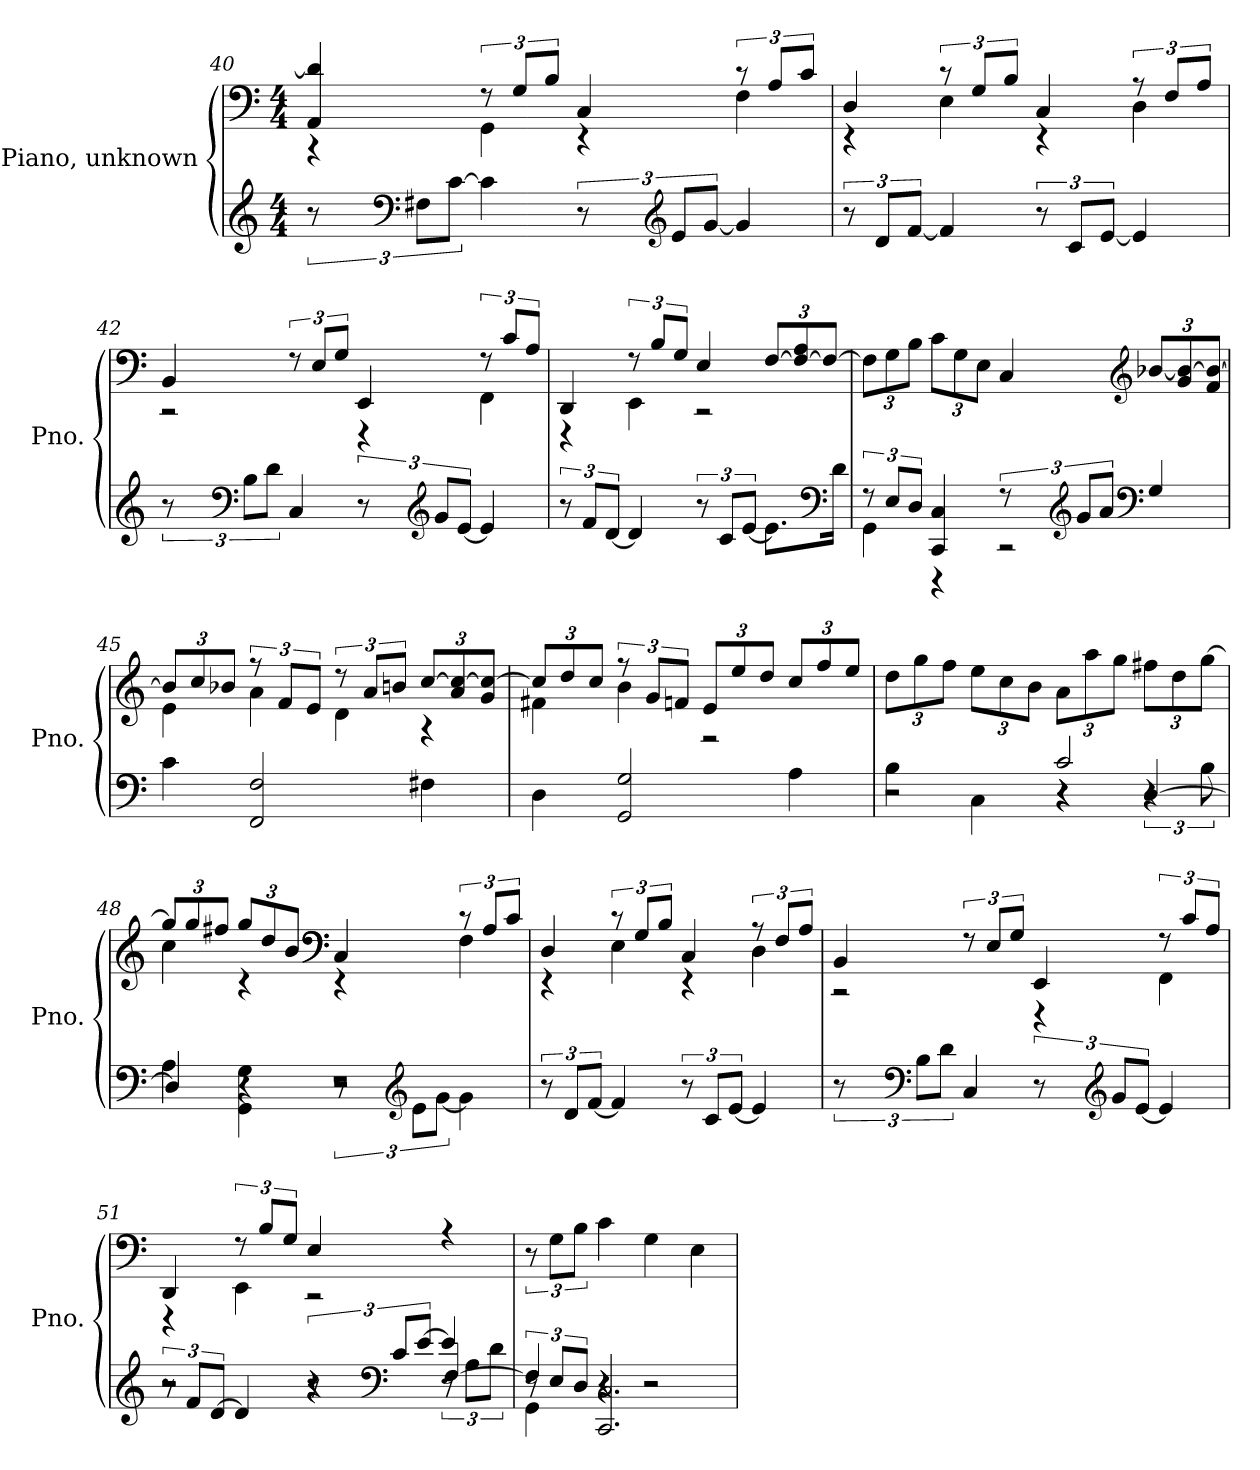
**kern	**kern
*part1	*part1
*staff2	*staff1
*I"Piano, unknown	*
*I'Pno.	*
*clefG2	*clefF4
*k[]	*k[]
*M4/4	*M4/4
=40	=40
*	*^
12r	4AA/ 4d/]	4r
*clefF4	*	*
12F#X\L	.	.
[12c\J	.	.
4c\]	12r	4GG\
.	12G/L	.
.	12B/J	.
12r	4C/	4r
*clefG2	*	*
12e/L	.	.
[12g/J	.	.
4g/]	12r	4F\
.	12A/L	.
.	12c/J	.
=41	=41	=41
12r	4D/	4r
12d/L	.	.
[12f/J	.	.
4f/]	12r	4E\
.	12G/L	.
.	12B/J	.
12r	4C/	4r
12c/L	.	.
[12e/J	.	.
4e/]	12r	4D\
.	12F/L	.
.	12A/J	.
!!LO:LB:g=z	!!
=42	=42	=42
12r	4BB/	2r
*clefF4	*	*
12B\L	.	.
12d\J	.	.
4C/	12r	.
.	12E/L	.
.	12G/J	.
12r	4EE/	4r
*clefG2	*	*
12g/L	.	.
[12e/J	.	.
4e/]	12r	4FF\
.	12c/L	.
.	12A/J	.
=43	=43	=43
12r	4DD/	4r
12f/L	.	.
[12d/J	.	.
4d/]	12r	4EE\
.	12B/L	.
.	12G/J	.
12r	4E/	2r
12c/L	.	.
[12e/J	.	.
*	*Xbrackettup	*
8.e\L]	[12F/L	.
.	12F/_ 12A/	.
.	12F/J_	.
*clefF4	*	*
16d\Jk	.	.
*	*v	*v
!!LO:PB:g=z
=44	=44
*^	*
12r	4GG\	12F\L]
12E/L	.	12G\
12D/J	.	12B\J
4CC/ 4C/	4r	12c\L
.	.	12G\
.	.	12E\J
12r	2r	4C/
*clefG2	*	*
12g/L	.	.
12a/J	.	.
*clefF4	*	*clefG2
4G/	.	[12b-X/L
.	.	12g/ 12b-/_
.	.	12f/ 12b-/_J
*v	*v	*
=45	=45
*	*^
4c\	12b-/L]	4e\
.	12cc/	.
.	12b-X/J	.
*	*brackettup	*
2FF/ 2F/	12r	4a\
.	12f/L	.
.	12e/J	.
.	12r	4d\
.	12a/L	.
.	12bn/J	.
*	*Xbrackettup	*
4F#X\	[12cc/L	4r
.	12a/ 12cc/_	.
.	12g/ 12cc/_J	.
=46	=46	=46
4D\	12cc/L]	4f#X\
.	12dd/	.
.	12cc/J	.
*	*brackettup	*
2GG/ 2G/	12r	4b\
.	12g/L	.
.	12fn/J	.
*	*Xbrackettup	*
.	12e/L	2r
.	12ee/	.
.	12dd/J	.
4A\	12cc/L	.
.	12ff/	.
.	12ee/J	.
*	*v	*v
!!LO:LB:g=z
=47	=47
*^	*
*	*^	*
2r	4B\	2r	12dd\L
.	.	.	12gg\
.	.	.	12ff\J
.	4C\	.	12ee\L
.	.	.	12cc\
.	.	.	12b\J
2c/	4r	4r	12a\L
.	.	.	12aa\
.	.	.	12gg\J
.	6r	[4D/	12ff#X\L
.	.	.	12dd\
.	12B\	.	[12gg\J
=48	=48	=48	=48
*	*	*	*^
1r	4A\	4D/]	12gg/L]	4cc\
.	.	.	12gg/	.
.	.	.	12ff#X/J	.
.	4GG\ 4G\	4r	12gg/L	4r
.	.	.	12dd/	.
.	.	.	12b/J	.
*	*	*	*clefF4	*
.	12r	2r	4C/	4r
*clefG2	*	*	*	*
.	12e\L	.	.	.
.	[12g\J	.	.	.
*	*	*	*brackettup	*
.	4g\]	.	12r	4F\
.	.	.	12A/L	.
.	.	.	12c/J	.
*v	*v	*v	*	*
=49	=49	=49
12r	4D/	4r
12d/L	.	.
[12f/J	.	.
4f/]	12r	4E\
.	12G/L	.
.	12B/J	.
12r	4C/	4r
12c/L	.	.
[12e/J	.	.
4e/]	12r	4D\
.	12F/L	.
.	12A/J	.
!!LO:LB:g=z	!!
=50	=50	=50
12r	4BB/	2r
*clefF4	*	*
12B\L	.	.
12d\J	.	.
4C/	12r	.
.	12E/L	.
.	12G/J	.
12r	4EE/	4r
*clefG2	*	*
12g/L	.	.
[12e/J	.	.
4e/]	12r	4FF\
.	12c/L	.
.	12A/J	.
=51	=51	=51
*^	*	*
*	*^	*	*
12r	2r	2r	4DD/	4r
12f/L	.	.	.	.
[12d/J	.	.	.	.
4d/]	.	.	12r	4EE\
.	.	.	12B/L	.
.	.	.	12G/J	.
12r	4r	4r	4E/	2r
*clefF4	*	*	*	*
12c/L	.	.	.	.
[12e/J	.	.	.	.
4e/]	12r	[4F/	4r	.
.	12A\L	.	.	.
.	12d\J	.	.	.
*	*	*	*v	*v
=52	=52	=52	=52
12r	4GG\	4F/]	12r
12E/L	.	.	12G\L
12D/J	.	.	12B\J
2.CC/ 2.C/	4r	4r	4c\
.	2r	2r	4G\
.	.	.	4E\
*v	*v	*v	*
=	=
*-	*-
